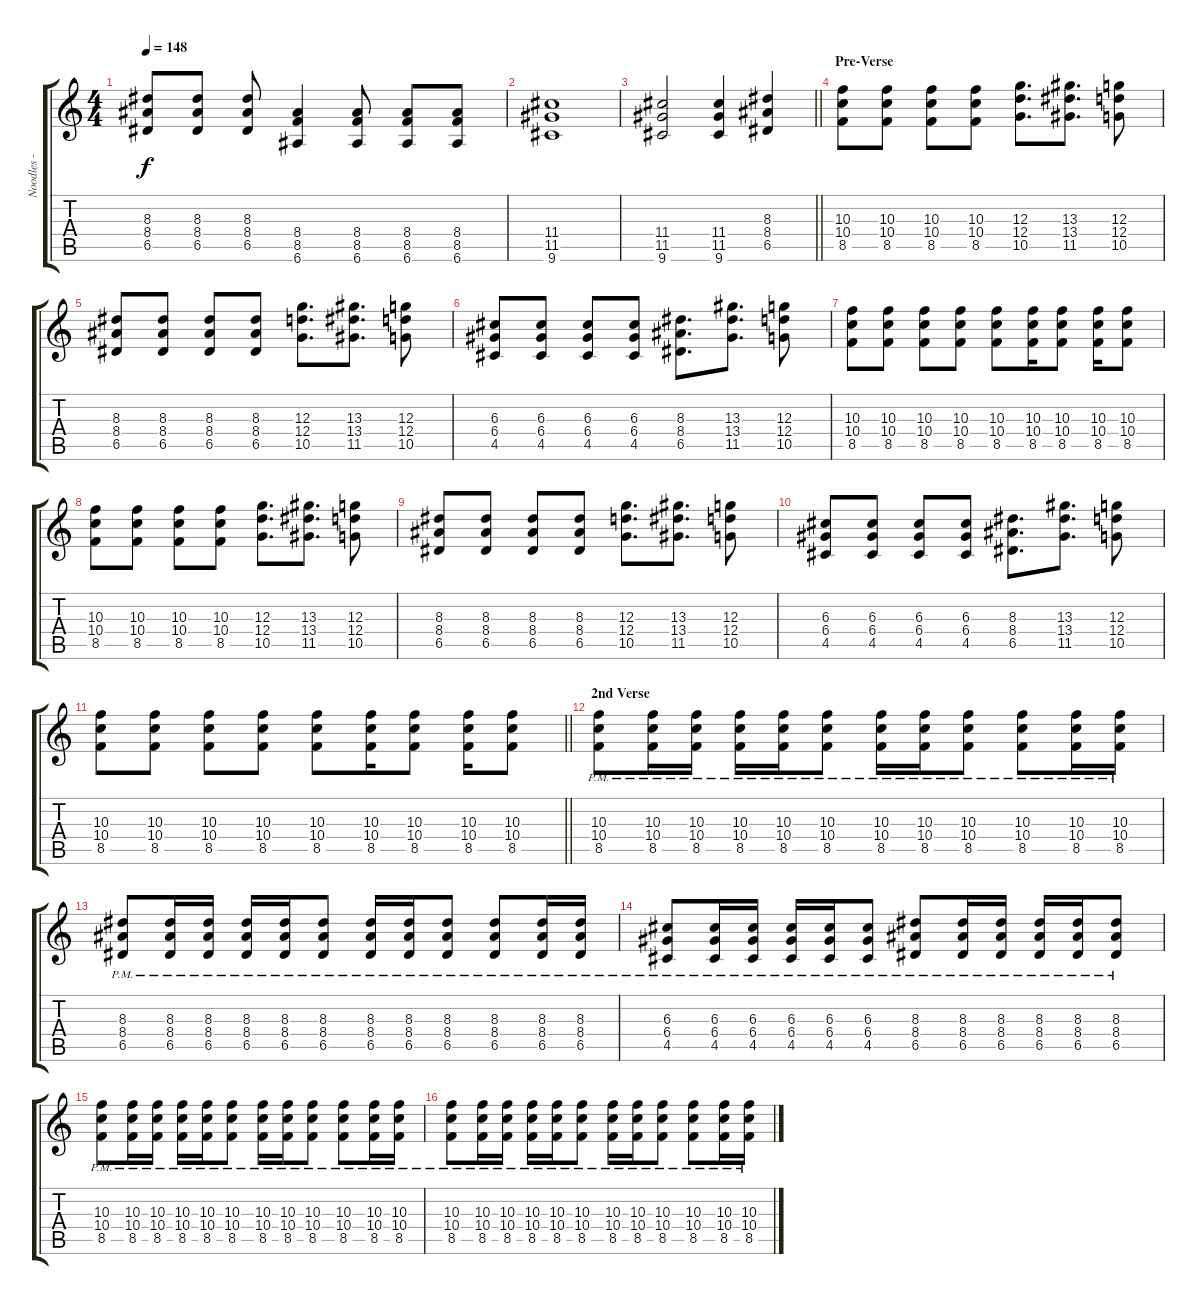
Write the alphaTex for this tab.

\track ("Noodles - Guitar" "Noodles - ") {instrument distortionguitar}
\staff {score tabs}
\tuning (E4 B3 G3 D3 A2 E2) {hide}
\ts (4 4)
\tempo 148
\clef g2
\ks c
(8.3 8.4 6.5).8{dy f} (8.3 8.4 6.5).8 (8.3 8.4 6.5).8 (8.4 8.5 6.6).4 (8.4 8.5 6.6).8 (8.4 8.5 6.6).8 (8.4 8.5 6.6).8 |
(11.4 11.5 9.6).1 |
\barLineRight lightlight
(11.4 11.5 9.6).2 (11.4 11.5 9.6).4 (8.3 8.4 6.5).4 |
\section ("" "Pre-Verse")
(10.3 10.4 8.5).8 (10.3 10.4 8.5).8 (10.3 10.4 8.5).8 (10.3 10.4 8.5).8 (12.3 12.4 10.5).8{d} (13.3 13.4 11.5).8{d} (12.3 12.4 10.5).8 |
(8.3 8.4 6.5).8 (8.3 8.4 6.5).8 (8.3 8.4 6.5).8 (8.3 8.4 6.5).8 (12.3 12.4 10.5).8{d} (13.3 13.4 11.5).8{d} (12.3 12.4 10.5).8 |
(6.3 6.4 4.5).8 (6.3 6.4 4.5).8 (6.3 6.4 4.5).8 (6.3 6.4 4.5).8 (8.3 8.4 6.5).8{d} (13.3 13.4 11.5).8{d} (12.3 12.4 10.5).8 |
(10.3 10.4 8.5).8 (10.3 10.4 8.5).8 (10.3 10.4 8.5).8 (10.3 10.4 8.5).8 (10.3 10.4 8.5).8 (10.3 10.4 8.5).16 (10.3 10.4 8.5).8 (10.3 10.4 8.5).16 (10.3 10.4 8.5).8 |
(10.3 10.4 8.5).8 (10.3 10.4 8.5).8 (10.3 10.4 8.5).8 (10.3 10.4 8.5).8 (12.3 12.4 10.5).8{d} (13.3 13.4 11.5).8{d} (12.3 12.4 10.5).8 |
(8.3 8.4 6.5).8 (8.3 8.4 6.5).8 (8.3 8.4 6.5).8 (8.3 8.4 6.5).8 (12.3 12.4 10.5).8{d} (13.3 13.4 11.5).8{d} (12.3 12.4 10.5).8 |
(6.3 6.4 4.5).8 (6.3 6.4 4.5).8 (6.3 6.4 4.5).8 (6.3 6.4 4.5).8 (8.3 8.4 6.5).8{d} (13.3 13.4 11.5).8{d} (12.3 12.4 10.5).8 |
\barLineRight lightlight
(10.3 10.4 8.5).8 (10.3 10.4 8.5).8 (10.3 10.4 8.5).8 (10.3 10.4 8.5).8 (10.3 10.4 8.5).8 (10.3 10.4 8.5).16 (10.3 10.4 8.5).8 (10.3 10.4 8.5).16 (10.3 10.4 8.5).8 |
\section ("" "2nd Verse")
(10.3{pm} 10.4{pm} 8.5{pm}).8 (10.3{pm} 10.4{pm} 8.5{pm}).16 (10.3{pm} 10.4{pm} 8.5{pm}).16 (10.3{pm} 10.4{pm} 8.5{pm}).16 (10.3{pm} 10.4{pm} 8.5{pm}).16 (10.3{pm} 10.4{pm} 8.5{pm}).8 (10.3{pm} 10.4{pm} 8.5{pm}).16 (10.3{pm} 10.4{pm} 8.5{pm}).16 (10.3{pm} 10.4{pm} 8.5{pm}).8 (10.3{pm} 10.4{pm} 8.5{pm}).8 (10.3{pm} 10.4{pm} 8.5{pm}).16 (10.3{pm} 10.4{pm} 8.5{pm}).16 |
(8.3{pm} 8.4{pm} 6.5{pm}).8 (8.3{pm} 8.4{pm} 6.5{pm}).16 (8.3{pm} 8.4{pm} 6.5{pm}).16 (8.3{pm} 8.4{pm} 6.5{pm}).16 (8.3{pm} 8.4{pm} 6.5{pm}).16 (8.3{pm} 8.4{pm} 6.5{pm}).8 (8.3{pm} 8.4{pm} 6.5{pm}).16 (8.3{pm} 8.4{pm} 6.5{pm}).16 (8.3{pm} 8.4{pm} 6.5{pm}).8 (8.3{pm} 8.4{pm} 6.5{pm}).8 (8.3{pm} 8.4{pm} 6.5{pm}).16 (8.3{pm} 8.4{pm} 6.5{pm}).16 |
(6.3{pm} 6.4{pm} 4.5{pm}).8 (6.3{pm} 6.4{pm} 4.5{pm}).16 (6.3{pm} 6.4{pm} 4.5{pm}).16 (6.3{pm} 6.4{pm} 4.5{pm}).16 (6.3{pm} 6.4{pm} 4.5{pm}).16 (6.3{pm} 6.4{pm} 4.5{pm}).8 (8.3{pm} 8.4{pm} 6.5{pm}).8 (8.3{pm} 8.4{pm} 6.5{pm}).16 (8.3{pm} 8.4{pm} 6.5{pm}).16 (8.3{pm} 8.4{pm} 6.5{pm}).16 (8.3{pm} 8.4{pm} 6.5{pm}).16 (8.3{pm} 8.4{pm} 6.5{pm}).8 |
(10.3{pm} 10.4{pm} 8.5{pm}).8 (10.3{pm} 10.4{pm} 8.5{pm}).16 (10.3{pm} 10.4{pm} 8.5{pm}).16 (10.3{pm} 10.4{pm} 8.5{pm}).16 (10.3{pm} 10.4{pm} 8.5{pm}).16 (10.3{pm} 10.4{pm} 8.5{pm}).8 (10.3{pm} 10.4{pm} 8.5{pm}).16 (10.3{pm} 10.4{pm} 8.5{pm}).16 (10.3{pm} 10.4{pm} 8.5{pm}).8 (10.3{pm} 10.4{pm} 8.5{pm}).8 (10.3{pm} 10.4{pm} 8.5{pm}).16 (10.3{pm} 10.4{pm} 8.5{pm}).16 |
(10.3{pm} 10.4{pm} 8.5{pm}).8 (10.3{pm} 10.4{pm} 8.5{pm}).16 (10.3{pm} 10.4{pm} 8.5{pm}).16 (10.3{pm} 10.4{pm} 8.5{pm}).16 (10.3{pm} 10.4{pm} 8.5{pm}).16 (10.3{pm} 10.4{pm} 8.5{pm}).8 (10.3{pm} 10.4{pm} 8.5{pm}).16 (10.3{pm} 10.4{pm} 8.5{pm}).16 (10.3{pm} 10.4{pm} 8.5{pm}).8 (10.3{pm} 10.4{pm} 8.5{pm}).8 (10.3{pm} 10.4{pm} 8.5{pm}).16 (10.3{pm} 10.4{pm} 8.5{pm}).16
